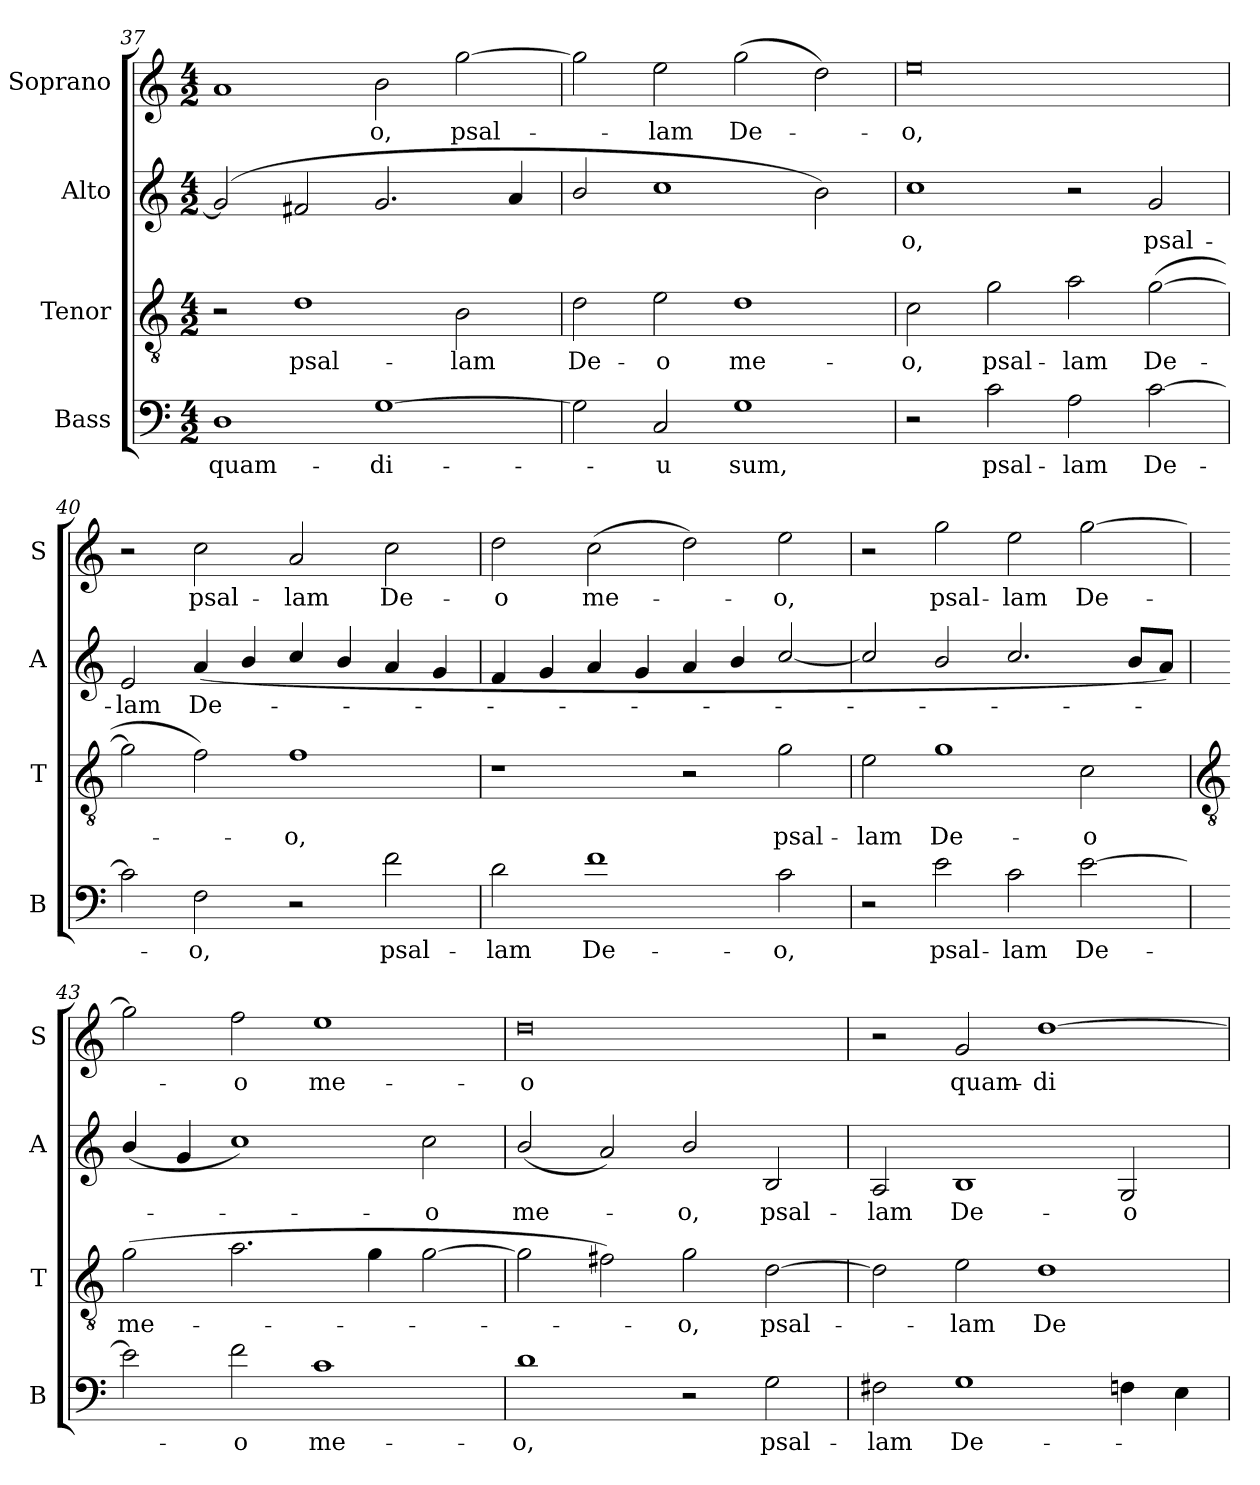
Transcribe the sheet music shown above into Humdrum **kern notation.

**kern	**text	**kern	**text	**kern	**text	**kern	**text
*part4	*part4	*part3	*part3	*part2	*part2	*part1	*part1
*staff4	*staff4	*staff3	*staff3	*staff2	*staff2	*staff1	*staff1
*I"Bass	*	*I"Tenor	*	*I"Alto	*	*I"Soprano	*
*I'B	*	*I'T	*	*I'A	*	*I'S	*
!!LO:LB:g=z
*clefF4	*	*clefGv2	*	*clefG2	*	*clefG2	*
*k[]	*	*k[]	*	*k[]	*	*k[]	*
*C:	*	*C:	*	*C:	*	*C:	*
*M4/2	*	*M4/2	*	*M4/2	*	*M4/2	*
=37	=37	=37	=37	=37	=37	=37	=37
!	!LO:LY:b	!	!	!	!	!	!
1D	quam-	2r	.	(<2g]	.	1a	.
!	!	!	!LO:LY:b	!	!	!	!
.	.	1d	psal-	2f#X	.	.	.
!	!LO:LY:b	!	!	!	!	!	!LO:LY:b
[1G	-di-	.	.	2.g	.	2b	o,
!	!	!	!LO:LY:b	!	!	!	!LO:LY:b
.	.	2B	-lam	.	.	[2gg	psal-
.	.	.	.	4a	.	.	.
=38	=38	=38	=38	=38	=38	=38	=38
!	!	!	!LO:LY:b	!	!	!	!
2G]	.	2d	De-	2b/	.	2gg]	.
!	!LO:LY:b	!	!LO:LY:b	!	!	!	!LO:LY:b
2C	u	2e	-o	1cc/	.	2ee	lam
!	!LO:LY:b	!	!LO:LY:b	!	!	!	!LO:LY:b
1G	sum,	1d	me-	.	.	(>2gg	De-
.	.	.	.	2b)	.	2dd)	.
=39	=39	=39	=39	=39	=39	=39	=39
!	!	!	!LO:LY:b	!	!LO:LY:b	!	!LO:LY:b
2r	.	2c	-o,	1cc	o,	0ee	o,
!	!LO:LY:b	!	!LO:LY:b	!	!	!	!
2c	psal-	2g	psal-	.	.	.	.
!	!LO:LY:b	!	!LO:LY:b	!	!	!	!
2A	-lam	2a	-lam	2r	.	.	.
!	!LO:LY:b	!	!LO:LY:b	!	!LO:LY:b	!	!
[2c	De-	(>[2g	De-	2g	psal-	.	.
=40	=40	=40	=40	=40	=40	=40	=40
!	!	!	!	!	!LO:LY:b	!	!
2c]	.	2g]	.	2e	-lam	2r	.
!	!LO:LY:b	!	!	!	!LO:LY:b	!	!LO:LY:b
2F	o,	2f)	.	(<4a	De-	2cc	psal-
.	.	.	.	4b/	.	.	.
!	!	!	!LO:LY:b	!	!	!	!LO:LY:b
2r	.	1f	o,	4cc/	.	2a	-lam
.	.	.	.	4b/	.	.	.
!	!LO:LY:b	!	!	!	!	!	!LO:LY:b
2f	psal-	.	.	4a	.	2cc	De-
.	.	.	.	4g	.	.	.
=41	=41	=41	=41	=41	=41	=41	=41
!	!LO:LY:b	!	!	!	!	!	!LO:LY:b
2d	-lam	1r	.	4f	.	2dd	-o
.	.	.	.	4g	.	.	.
!	!LO:LY:b	!	!	!	!	!	!LO:LY:b
1f	De-	.	.	4a	.	(>2cc	me-
.	.	.	.	4g	.	.	.
.	.	2r	.	4a	.	2dd)	.
.	.	.	.	4b/	.	.	.
!	!LO:LY:b	!	!LO:LY:b	!	!	!	!LO:LY:b
2c	-o,	2g	psal-	[2cc/	.	2ee	o,
=42	=42	=42	=42	=42	=42	=42	=42
!	!	!	!LO:LY:b	!	!	!	!
2r	.	2e	-lam	2cc/]	.	2r	.
!	!LO:LY:b	!	!LO:LY:b	!	!	!	!LO:LY:b
2e	psal-	1g	De-	2b/	.	2gg	psal-
!	!LO:LY:b	!	!	!	!	!	!LO:LY:b
2c	-lam	.	.	2.cc/	.	2ee	-lam
!	!LO:LY:b	!	!LO:LY:b	!	!	!	!LO:LY:b
[2e	De-	2c	-o	.	.	[2gg	De-
.	.	.	.	8bL	.	.	.
.	.	.	.	8aJ)	.	.	.
!!LO:LB:g=z
=43	=43	=43	=43	=43	=43	=43	=43
*	*	*clefGv2	*	*	*	*	*
!	!	!	!LO:LY:b	!	!	!	!
2e]	.	(>2g	me-	(<4b/	.	2gg]	.
.	.	.	.	4g	.	.	.
!	!LO:LY:b	!	!	!	!	!	!LO:LY:b
2f	o	2.a	.	1cc/)	.	2ff	o
!	!LO:LY:b	!	!	!	!	!	!LO:LY:b
1c	me-	.	.	.	.	1ee	me-
.	.	4g	.	.	.	.	.
!	!	!	!	!	!LO:LY:b	!	!
.	.	[2g	.	2cc	o	.	.
=44	=44	=44	=44	=44	=44	=44	=44
!	!LO:LY:b	!	!	!	!LO:LY:b	!	!LO:LY:b
1d	-o,	2g]	.	(<2b/	me-	0dd	-o
.	.	2f#X)	.	2a)	.	.	.
!	!	!	!LO:LY:b	!	!LO:LY:b	!	!
2r	.	2g	o,	2b/	o,	.	.
!	!LO:LY:b	!	!LO:LY:b	!	!LO:LY:b	!	!
2G	psal-	[2d	psal-	2B	psal-	.	.
=45	=45	=45	=45	=45	=45	=45	=45
!	!LO:LY:b	!	!	!	!LO:LY:b	!	!
2F#X	-lam	2d]	.	2A	-lam	2r	.
!	!LO:LY:b	!	!LO:LY:b	!	!LO:LY:b	!	!LO:LY:b
1G	De-	2e	lam	1B	De-	2g	quam-
!	!	!	!LO:LY:b	!	!	!	!LO:LY:b
.	.	1d	De-	.	.	[1dd	-di-
!	!	!	!	!	!LO:LY:b	!	!
4Fn	.	.	.	2G	-o	.	.
4E	.	.	.	.	.	.	.
=	=	=	=	=	=	=	=
*-	*-	*-	*-	*-	*-	*-	*-
